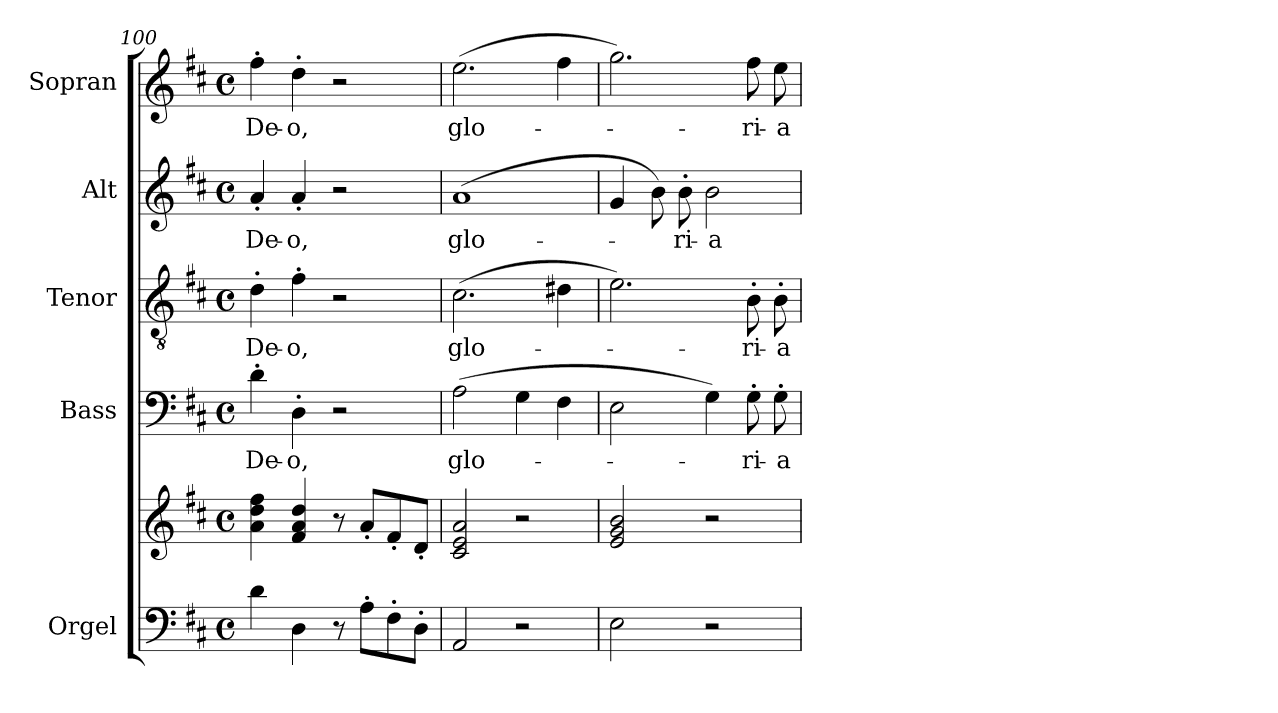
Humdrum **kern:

**kern	**kern	**kern	**text	**kern	**text	**kern	**text	**kern	**text
*part5	*part5	*part4	*part4	*part3	*part3	*part2	*part2	*part1	*part1
*staff6	*staff5	*staff4	*staff4	*staff3	*staff3	*staff2	*staff2	*staff1	*staff1
*I"Orgel	*	*I"Bass	*	*I"Tenor	*	*I"Alt	*	*I"Sopran	*
*I'Org.	*	*I'B.	*	*I'T.	*	*I'A.	*	*I'S.	*
*clefF4	*clefG2	*clefF4	*	*clefGv2	*	*clefG2	*	*clefG2	*
*k[f#c#]	*k[f#c#]	*k[f#c#]	*	*k[f#c#]	*	*k[f#c#]	*	*k[f#c#]	*
*D:	*D:	*D:	*	*D:	*	*D:	*	*D:	*
*M4/4	*M4/4	*M4/4	*	*M4/4	*	*M4/4	*	*M4/4	*
*met(c)	*met(c)	*met(c)	*	*met(c)	*	*met(c)	*	*met(c)	*
=100	=100	=100	=100	=100	=100	=100	=100	=100	=100
!	!	!	!LO:LY:b	!	!LO:LY:b	!	!LO:LY:b	!	!LO:LY:b
4d\	4a\ 4dd\ 4ff#\	4d'>\	De-	4d'>\	De-	4a'</	De-	4ff#'>\	De-
!	!	!	!LO:LY:b	!	!LO:LY:b	!	!LO:LY:b	!	!LO:LY:b
4D\	4f#/ 4a/ 4dd/	4D'>\	-o,	4f#'>\	-o,	4a'</	-o,	4dd'>\	-o,
8r	8r	2r	.	2r	.	2r	.	2r	.
8A'>\L	8a'</L	.	.	.	.	.	.	.	.
8F#'>\	8f#'</	.	.	.	.	.	.	.	.
8D'>\J	8d'</J	.	.	.	.	.	.	.	.
=101	=101	=101	=101	=101	=101	=101	=101	=101	=101
!	!	!	!LO:LY:b	!	!LO:LY:b	!	!LO:LY:b	!	!LO:LY:b
2AA/	2c#/ 2e/ 2a/	(>2A\	glo-	(>2.c#\	glo-	(>1a	glo-	(>2.ee\	glo-
2r	2r	4G\	.	.	.	.	.	.	.
.	.	4F#\	.	4d#X\	.	.	.	4ff#\	.
=102	=102	=102	=102	=102	=102	=102	=102	=102	=102
2E\	2e/ 2g/ 2b/	2E\	.	2.e\)	.	4g/	.	2.gg\)	.
.	.	.	.	.	.	8b\)	.	.	.
!	!	!	!	!	!	!	!LO:LY:b	!	!
.	.	.	.	.	.	8b'>\	-ri-	.	.
!	!	!	!	!	!	!	!LO:LY:b	!	!
2r	2r	4G\)	.	.	.	2b\	-a	.	.
!	!	!	!LO:LY:b	!	!LO:LY:b	!	!	!	!LO:LY:b
.	.	8G'>\	-ri-	8B'>\	-ri-	.	.	8ff#\	-ri-
!	!	!	!LO:LY:b	!	!LO:LY:b	!	!	!	!LO:LY:b
.	.	8G'>\	-a	8B'>\	-a	.	.	8ee\	-a
=	=	=	=	=	=	=	=	=	=
*-	*-	*-	*-	*-	*-	*-	*-	*-	*-
